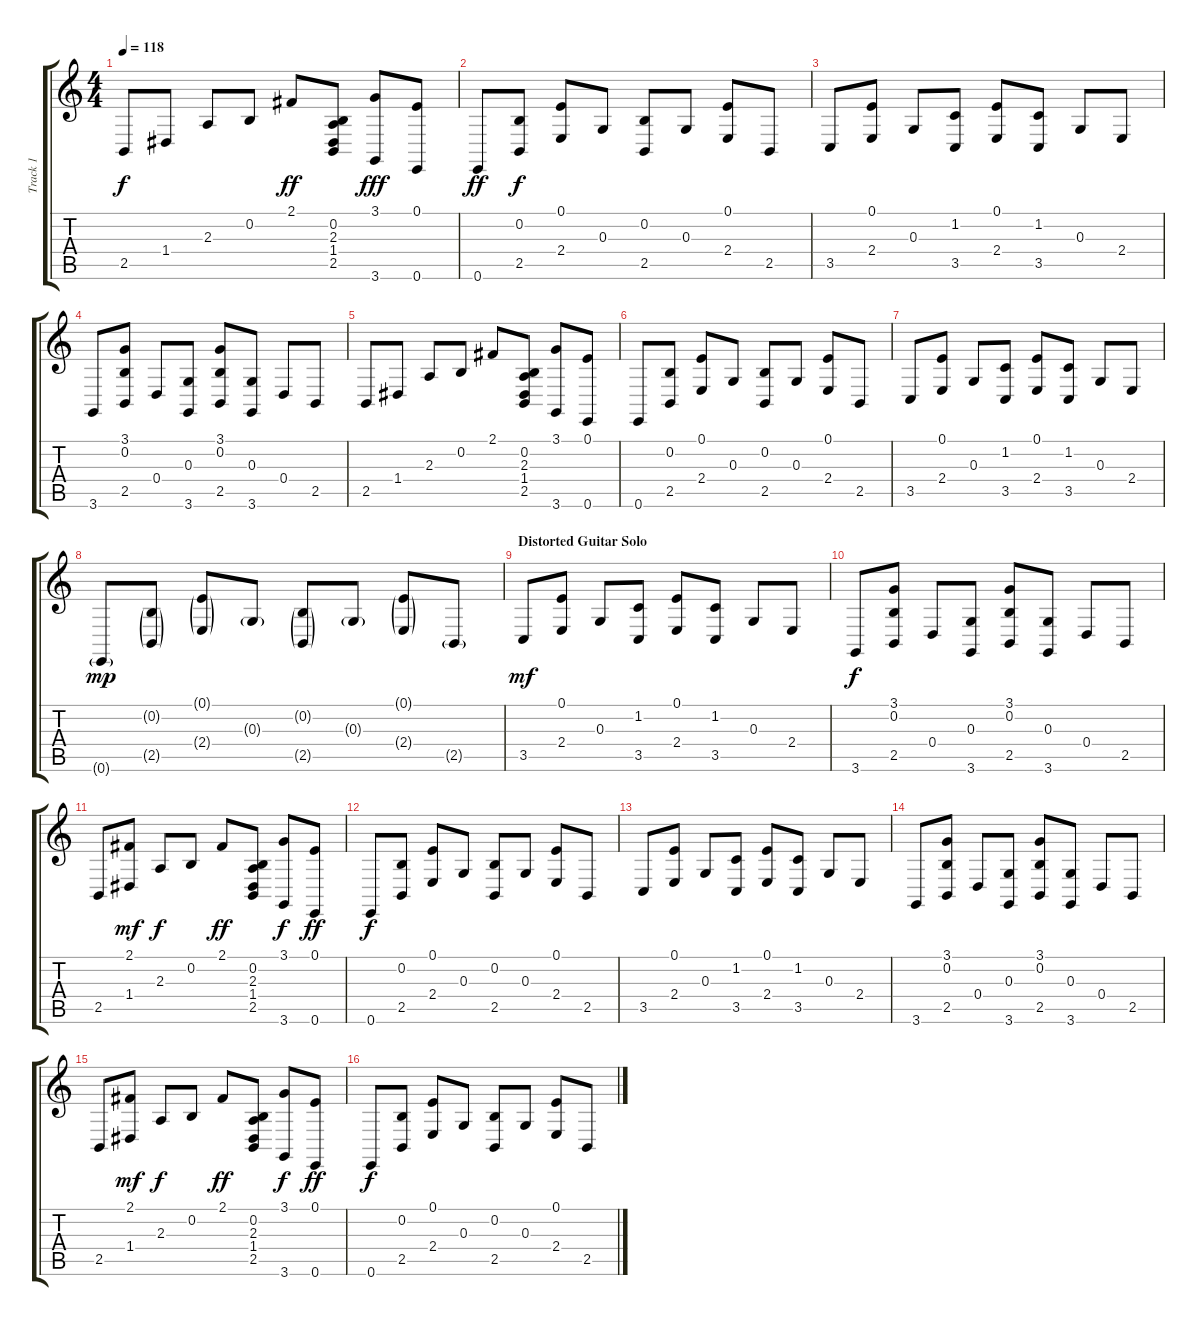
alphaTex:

\track ("Track 1" "Track 1") {instrument fx4atmosphere}
\staff {score tabs}
\tuning (E4 B3 G3 D3 A2 E2) {hide}
\ts (4 4)
\tempo 118
\clef g2
\ks c
2.5.8{dy f} 1.4.8 2.3.8 0.2.8 2.1.8{dy ff} (0.2 2.3 1.4 2.5).8 (3.1 3.6).8{dy fff} (0.1 0.6).8 |
0.6.8{dy ff} (0.2 2.5).8{dy f} (0.1 2.4).8 0.3.8 (0.2 2.5).8 0.3.8 (0.1 2.4).8 2.5.8 |
3.5.8 (0.1 2.4).8 0.3.8 (1.2 3.5).8 (0.1 2.4).8 (1.2 3.5).8 0.3.8 2.4.8 |
3.6.8 (3.1 0.2 2.5).8 0.4.8 (0.3 3.6).8 (3.1 0.2 2.5).8 (0.3 3.6).8 0.4.8 2.5.8 |
2.5.8 1.4.8 2.3.8 0.2.8 2.1.8 (0.2 2.3 1.4 2.5).8 (3.1 3.6).8 (0.1 0.6).8 |
0.6.8 (0.2 2.5).8 (0.1 2.4).8 0.3.8 (0.2 2.5).8 0.3.8 (0.1 2.4).8 2.5.8 |
3.5.8 (0.1 2.4).8 0.3.8 (1.2 3.5).8 (0.1 2.4).8 (1.2 3.5).8 0.3.8 2.4.8 |
0.6{g}.8{dy mp} (0.2{g} 2.5{g}).8 (0.1{g} 2.4{g}).8 0.3{g}.8 (0.2{g} 2.5{g}).8 0.3{g}.8 (0.1{g} 2.4{g}).8 2.5{g}.8 |
\section ("" "Distorted Guitar Solo")
3.5.8{dy mf} (0.1 2.4).8 0.3.8 (1.2 3.5).8 (0.1 2.4).8 (1.2 3.5).8 0.3.8 2.4.8 |
3.6.8{dy f} (3.1 0.2 2.5).8 0.4.8 (0.3 3.6).8 (3.1 0.2 2.5).8 (0.3 3.6).8 0.4.8 2.5.8 |
2.5.8 (2.1 1.4).8{dy mf} 2.3.8{dy f} 0.2.8 2.1.8{dy ff} (0.2 2.3 1.4 2.5).8 (3.1 3.6).8{dy f} (0.1 0.6).8{dy ff} |
0.6.8{dy f} (0.2 2.5).8 (0.1 2.4).8 0.3.8 (0.2 2.5).8 0.3.8 (0.1 2.4).8 2.5.8 |
3.5.8 (0.1 2.4).8 0.3.8 (1.2 3.5).8 (0.1 2.4).8 (1.2 3.5).8 0.3.8 2.4.8 |
3.6.8 (3.1 0.2 2.5).8 0.4.8 (0.3 3.6).8 (3.1 0.2 2.5).8 (0.3 3.6).8 0.4.8 2.5.8 |
2.5.8 (2.1 1.4).8{dy mf} 2.3.8{dy f} 0.2.8 2.1.8{dy ff} (0.2 2.3 1.4 2.5).8 (3.1 3.6).8{dy f} (0.1 0.6).8{dy ff} |
0.6.8{dy f} (0.2 2.5).8 (0.1 2.4).8 0.3.8 (0.2 2.5).8 0.3.8 (0.1 2.4).8 2.5.8
